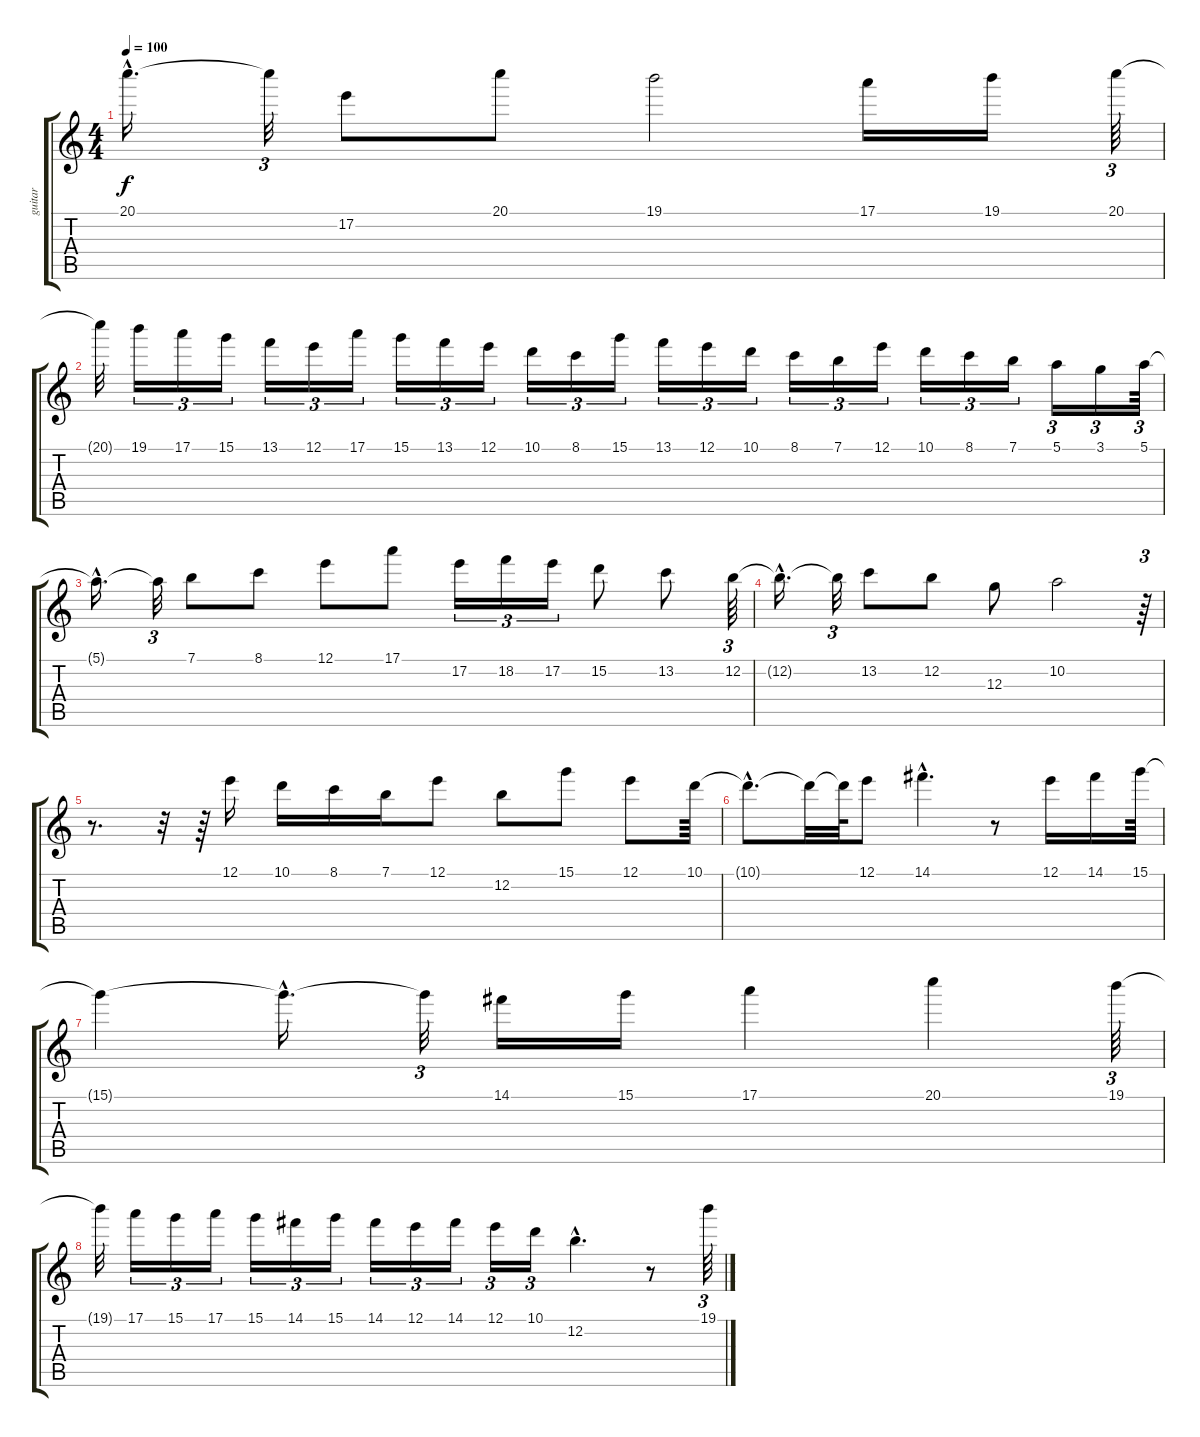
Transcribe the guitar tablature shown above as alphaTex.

\track ("guitar" "guitar") {instrument distortionguitar}
\staff {score tabs}
\tuning (E4 B3 G3 D3 A2 E2) {hide}
\ts (4 4)
\tempo 100
\clef g2
\ks c
20.1{hac t}.16{d dy f} 20.1{t}.32{tu (3 2)} 17.2.8 20.1.8 19.1.2 17.1.16 19.1.16 20.1.64{tu (3 2)} |
20.1{t}.32 19.1.16{tu (3 2)} 17.1.16{tu (3 2)} 15.1.16{tu (3 2)} 13.1.16{tu (3 2)} 12.1.16{tu (3 2)} 17.1.16{tu (3 2)} 15.1.16{tu (3 2)} 13.1.16{tu (3 2)} 12.1.16{tu (3 2)} 10.1.16{tu (3 2)} 8.1.16{tu (3 2)} 15.1.16{tu (3 2)} 13.1.16{tu (3 2)} 12.1.16{tu (3 2)} 10.1.16{tu (3 2)} 8.1.16{tu (3 2)} 7.1.16{tu (3 2)} 12.1.16{tu (3 2)} 10.1.16{tu (3 2)} 8.1.16{tu (3 2)} 7.1.16{tu (3 2)} 5.1.16{tu (3 2)} 3.1.16{tu (3 2)} 5.1.64{tu (3 2)} |
5.1{hac t}.16{d} 5.1{t}.32{tu (3 2)} 7.1.8 8.1.8 12.1.8 17.1.8 17.2.16{tu (3 2)} 18.2.16{tu (3 2)} 17.2.16{tu (3 2)} 15.2.8 13.2.8 12.2.64{tu (3 2)} |
12.2{hac t}.16{d} 12.2{t}.32{tu (3 2)} 13.2.8 12.2.8 12.3.8 10.2.2 r.64{tu (3 2)} |
r.8{d} r.32 r.64 12.1.16 10.1.16 8.1.16 7.1.16 12.1.8 12.2.8 15.1.8 12.1.8 10.1.64 |
10.1{hac t}.8{d} 10.1{t}.32 10.1{t}.64 12.1.8 14.1{hac}.4{d} r.8 12.1.16 14.1.16 15.1.64 |
15.1{t}.4 15.1{hac t}.16{d} 15.1{t}.32{tu (3 2)} 14.1.16 15.1.16 17.1.4 20.1.4 19.1.64{tu (3 2)} |
19.1{t}.32 17.1.16{tu (3 2)} 15.1.16{tu (3 2)} 17.1.16{tu (3 2)} 15.1.16{tu (3 2)} 14.1.16{tu (3 2)} 15.1.16{tu (3 2)} 14.1.16{tu (3 2)} 12.1.16{tu (3 2)} 14.1.16{tu (3 2)} 12.1.16{tu (3 2)} 10.1.16{tu (3 2)} 12.2{hac}.4{d} r.8 19.1.64{tu (3 2)}
